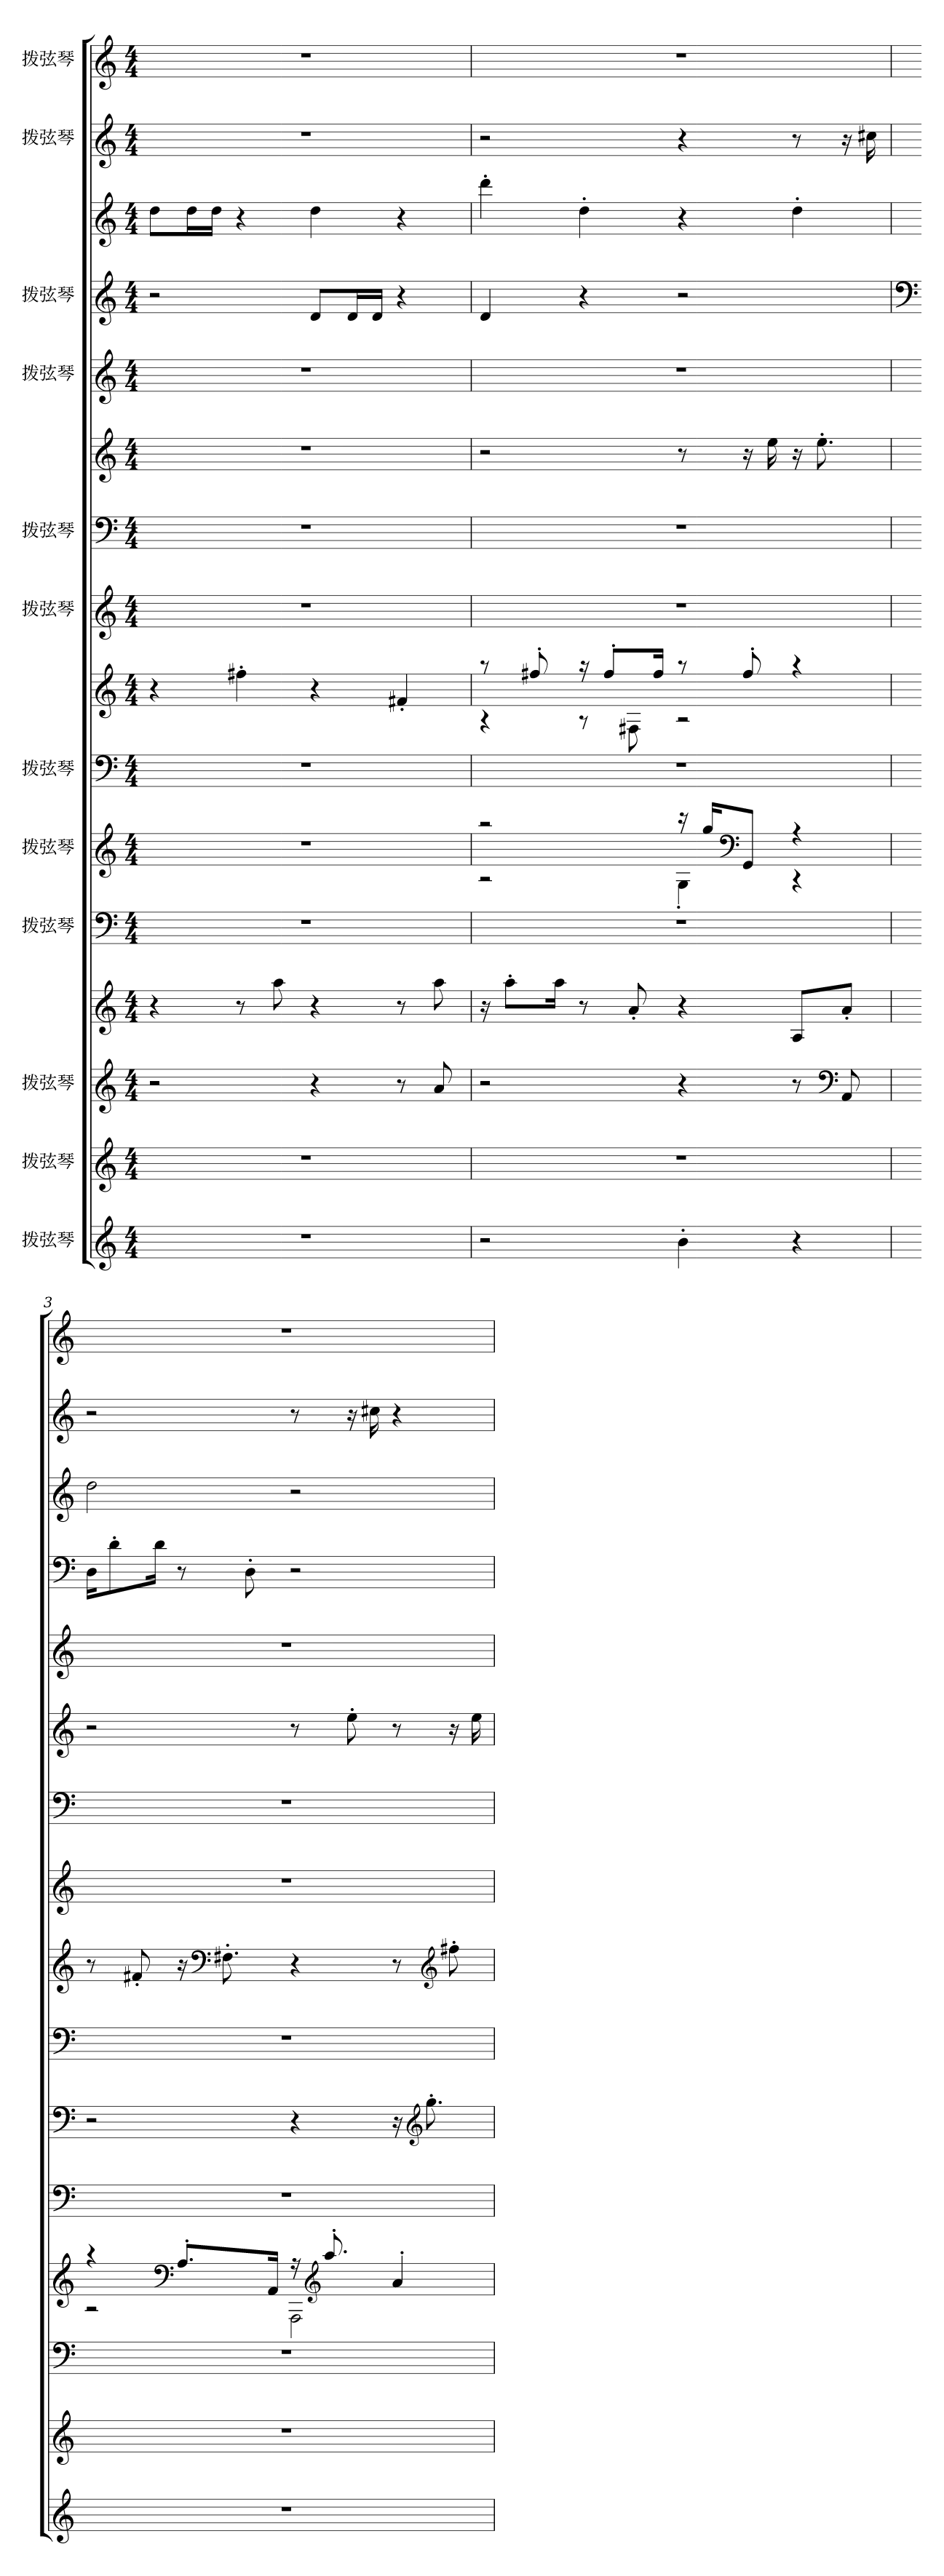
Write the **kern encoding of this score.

**kern	**kern	**kern	**kern	**kern	**kern	**kern	**kern	**kern	**kern	**kern	**kern	**kern	**kern	**kern	**kern
*part12	*part11	*part10	*part10	*part9	*part8	*part7	*part7	*part6	*part5	*part5	*part4	*part3	*part3	*part2	*part1
*staff16	*staff15	*staff14	*staff13	*staff12	*staff11	*staff10	*staff9	*staff8	*staff7	*staff6	*staff5	*staff4	*staff3	*staff2	*staff1
*I"拨弦琴	*I"拨弦琴	*I"拨弦琴	*	*I"拨弦琴	*I"拨弦琴	*I"拨弦琴	*	*I"拨弦琴	*I"拨弦琴	*	*I"拨弦琴	*I"拨弦琴	*	*I"拨弦琴	*I"拨弦琴
*clefG2	*clefG2	*clefG2	*clefG2	*clefF4	*clefG2	*clefF4	*clefG2	*clefG2	*clefF4	*clefG2	*clefG2	*clefG2	*clefG2	*clefG2	*clefG2
*k[]	*k[]	*k[]	*k[]	*k[]	*k[]	*k[]	*k[]	*k[]	*k[]	*k[]	*k[]	*k[]	*k[]	*k[]	*k[]
*M4/4	*M4/4	*M4/4	*M4/4	*M4/4	*M4/4	*M4/4	*M4/4	*M4/4	*M4/4	*M4/4	*M4/4	*M4/4	*M4/4	*M4/4	*M4/4
*MM104	*MM104	*MM104	*MM104	*MM104	*MM104	*MM104	*MM104	*MM104	*MM104	*MM104	*MM104	*MM104	*MM104	*MM104	*MM104
=1	=1	=1	=1	=1	=1	=1	=1	=1	=1	=1	=1	=1	=1	=1	=1
1r	1r	2r	4r	1r	1r	1r	4r	1r	1r	1r	1r	2r	8dd\L	1r	1r
.	.	.	.	.	.	.	.	.	.	.	.	.	16dd\L	.	.
.	.	.	.	.	.	.	.	.	.	.	.	.	16dd\JJ	.	.
.	.	.	8r	.	.	.	4ff#X'\	.	.	.	.	.	4r	.	.
.	.	.	8aa\	.	.	.	.	.	.	.	.	.	.	.	.
.	.	4r	4r	.	.	.	4r	.	.	.	.	8d/L	4dd\	.	.
.	.	.	.	.	.	.	.	.	.	.	.	16d/L	.	.	.
.	.	.	.	.	.	.	.	.	.	.	.	16d/JJ	.	.	.
.	.	8r	8r	.	.	.	4f#X'/	.	.	.	.	4r	4r	.	.
.	.	8a/	8aa\	.	.	.	.	.	.	.	.	.	.	.	.
=2	=2	=2	=2	=2	=2	=2	=2	=2	=2	=2	=2	=2	=2	=2	=2
*	*	*	*	*	*^	*	*^	*	*	*	*	*	*	*	*
2r	1r	2r	16r	1r	2r	2r	1r	8r	4r	1r	1r	2r	1r	4d/	4ddd'\	2r	1r
.	.	.	8aa'\L	.	.	.	.	.	.	.	.	.	.	.	.	.	.
.	.	.	.	.	.	.	.	8ff#X'/	.	.	.	.	.	.	.	.	.
.	.	.	16aa\Jk	.	.	.	.	.	.	.	.	.	.	.	.	.	.
.	.	.	8r	.	.	.	.	16r	8r	.	.	.	.	4r	4dd'\	.	.
.	.	.	.	.	.	.	.	8ff#'/L	.	.	.	.	.	.	.	.	.
.	.	.	8a'/	.	.	.	.	.	8F#X\	.	.	.	.	.	.	.	.
.	.	.	.	.	.	.	.	16ff#/Jk	.	.	.	.	.	.	.	.	.
4b'\	.	4r	4r	.	16r	4G'\	.	8r	2r	.	.	8r	.	2r	4r	4r	.
.	.	.	.	.	16gg/KL	.	.	.	.	.	.	.	.	.	.	.	.
*	*	*	*	*	*clefF4	*	*	*	*	*	*	*	*	*	*	*	*
.	.	.	.	.	8GG/J	.	.	8ff#'/	.	.	.	16r	.	.	.	.	.
.	.	.	.	.	.	.	.	.	.	.	.	16ee\	.	.	.	.	.
4r	.	8r	8A/L	.	4r	4r	.	4r	.	.	.	16r	.	.	4dd'\	8r	.
.	.	.	.	.	.	.	.	.	.	.	.	8.ee'\	.	.	.	.	.
*	*	*clefF4	*	*	*	*	*	*	*	*	*	*	*	*	*	*	*
.	.	8AA/	8a'/J	.	.	.	.	.	.	.	.	.	.	.	.	16r	.
.	.	.	.	.	.	.	.	.	.	.	.	.	.	.	.	16cc#X\	.
*	*	*	*	*	*v	*v	*	*v	*v	*	*	*	*	*	*	*	*
!!LO:PB:g=z
=3	=3	=3	=3	=3	=3	=3	=3	=3	=3	=3	=3	=3	=3	=3	=3
*	*	*	*	*	*	*	*	*	*	*	*	*clefF4	*	*	*
*	*	*	*^	*	*	*	*	*	*	*	*	*	*	*	*
1r	1r	1r	4r	2r	1r	2r	1r	8r	1r	1r	2r	1r	16D\KL	2dd\	2r	1r
.	.	.	.	.	.	.	.	.	.	.	.	.	8d'\	.	.	.
.	.	.	.	.	.	.	.	8f#X'/	.	.	.	.	.	.	.	.
.	.	.	.	.	.	.	.	.	.	.	.	.	16d\Jk	.	.	.
*	*	*	*clefF4	*	*	*	*	*	*	*	*	*	*	*	*	*
.	.	.	8.A'/L	.	.	.	.	16r	.	.	.	.	8r	.	.	.
*	*	*	*	*	*	*	*	*clefF4	*	*	*	*	*	*	*	*
.	.	.	.	.	.	.	.	8.F#X'\	.	.	.	.	.	.	.	.
.	.	.	.	.	.	.	.	.	.	.	.	.	8D'\	.	.	.
.	.	.	16AA/Jk	.	.	.	.	.	.	.	.	.	.	.	.	.
.	.	.	16r	2AAA\	.	4r	.	4r	.	.	8r	.	2r	2r	8r	.
*	*	*	*clefG2	*	*	*	*	*	*	*	*	*	*	*	*	*
.	.	.	8.aa'/	.	.	.	.	.	.	.	.	.	.	.	.	.
.	.	.	.	.	.	.	.	.	.	.	8ee'\	.	.	.	16r	.
.	.	.	.	.	.	.	.	.	.	.	.	.	.	.	16cc#X\	.
.	.	.	4a'/	.	.	16r	.	8r	.	.	8r	.	.	.	4r	.
*	*	*	*	*	*	*clefG2	*	*	*	*	*	*	*	*	*	*
.	.	.	.	.	.	8.gg'\	.	.	.	.	.	.	.	.	.	.
*	*	*	*	*	*	*	*	*clefG2	*	*	*	*	*	*	*	*
.	.	.	.	.	.	.	.	8ff#X'\	.	.	16r	.	.	.	.	.
.	.	.	.	.	.	.	.	.	.	.	16ee\	.	.	.	.	.
*	*	*	*v	*v	*	*	*	*	*	*	*	*	*	*	*	*
=	=	=	=	=	=	=	=	=	=	=	=	=	=	=	=
*-	*-	*-	*-	*-	*-	*-	*-	*-	*-	*-	*-	*-	*-	*-	*-
